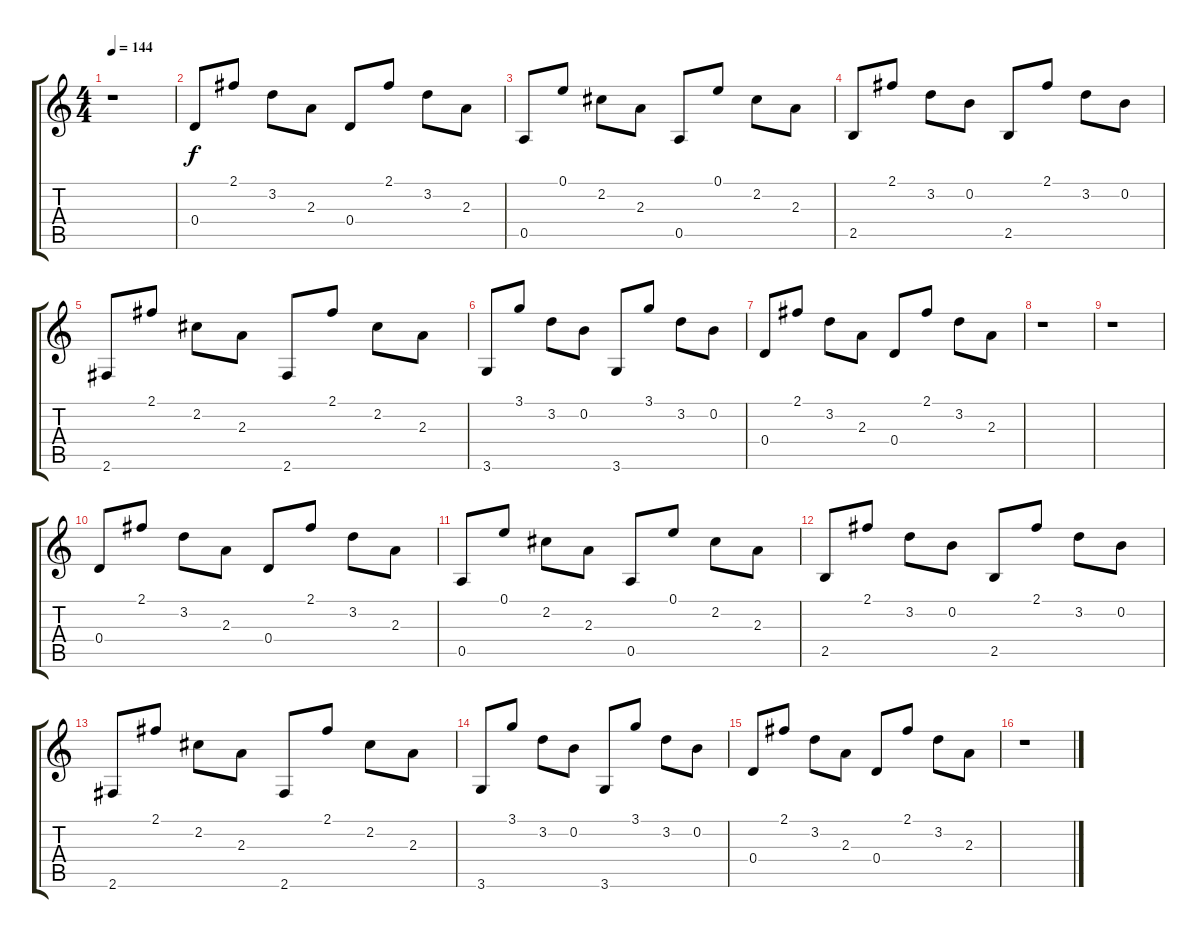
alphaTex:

\track "" {instrument acousticguitarnylon}
\staff {score tabs}
\tuning (E4 B3 G3 D3 A2 E2) {hide}
\ts (4 4)
\tempo 144
\clef g2
\ks c
r.1{dy f} |
0.4.8 2.1.8 3.2.8 2.3.8 0.4.8 2.1.8 3.2.8 2.3.8 |
0.5.8 0.1.8 2.2.8 2.3.8 0.5.8 0.1.8 2.2.8 2.3.8 |
2.5.8 2.1.8 3.2.8 0.2.8 2.5.8 2.1.8 3.2.8 0.2.8 |
2.6.8 2.1.8 2.2.8 2.3.8 2.6.8 2.1.8 2.2.8 2.3.8 |
3.6.8 3.1.8 3.2.8 0.2.8 3.6.8 3.1.8 3.2.8 0.2.8 |
0.4.8 2.1.8 3.2.8 2.3.8 0.4.8 2.1.8 3.2.8 2.3.8 |
r.1 |
r.1 |
0.4.8 2.1.8 3.2.8 2.3.8 0.4.8 2.1.8 3.2.8 2.3.8 |
0.5.8 0.1.8 2.2.8 2.3.8 0.5.8 0.1.8 2.2.8 2.3.8 |
2.5.8 2.1.8 3.2.8 0.2.8 2.5.8 2.1.8 3.2.8 0.2.8 |
2.6.8 2.1.8 2.2.8 2.3.8 2.6.8 2.1.8 2.2.8 2.3.8 |
3.6.8 3.1.8 3.2.8 0.2.8 3.6.8 3.1.8 3.2.8 0.2.8 |
0.4.8 2.1.8 3.2.8 2.3.8 0.4.8 2.1.8 3.2.8 2.3.8 |
r.1
